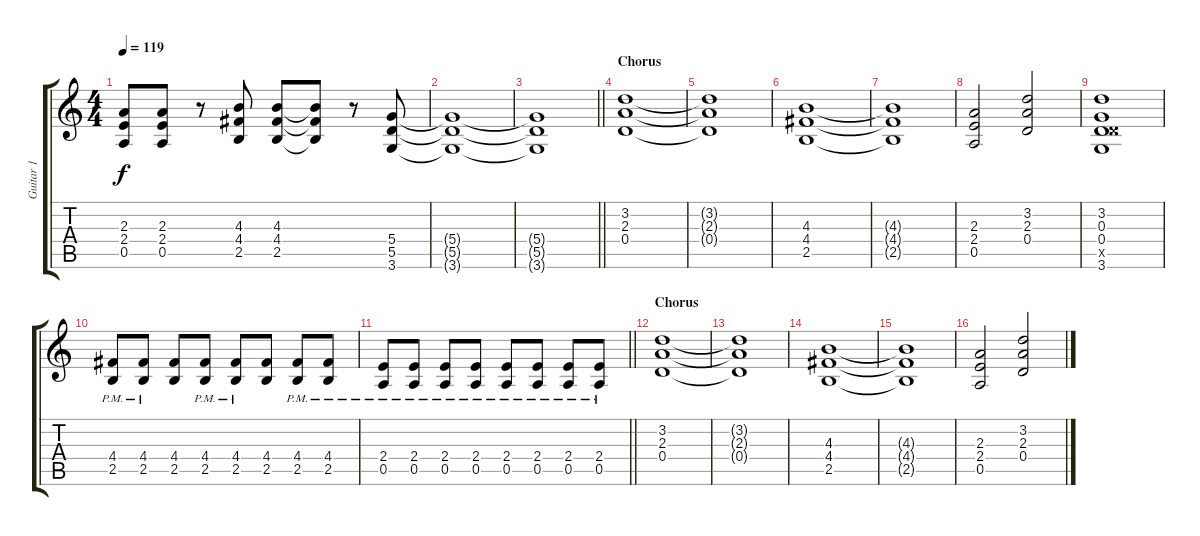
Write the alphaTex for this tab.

\track ("Guitar 1" "Guitar 1") {instrument overdrivenguitar}
\staff {score tabs}
\tuning (E4 B3 G3 D3 A2 E2) {hide}
\ts (4 4)
\tempo 119
\clef g2
\ks c
(2.3 2.4 0.5).8{dy f} (2.3 2.4 0.5).8 r.8 (4.3 4.4 2.5).8 (4.3 4.4 2.5).8 (4.3{t} 4.4{t} 2.5{t}).8 r.8 (5.4 5.5 3.6).8 |
(5.4{t} 5.5{t} 3.6{t}).1 |
\barLineRight lightlight
(5.4{t} 5.5{t} 3.6{t}).1 |
\section ("" "Chorus")
(3.2 2.3 0.4).1 |
(3.2{t} 2.3{t} 0.4{t}).1 |
(4.3 4.4 2.5).1 |
(4.3{t} 4.4{t} 2.5{t}).1 |
(2.3 2.4 0.5).2 (3.2 2.3 0.4).2 |
(3.2 0.3 0.4 5.5{x} 3.6).1 |
(4.4{pm} 2.5{pm}).8 (4.4{pm} 2.5{pm}).8 (4.4 2.5).8 (4.4{pm} 2.5{pm}).8 (4.4{pm} 2.5{pm}).8 (4.4 2.5).8 (4.4{pm} 2.5{pm}).8 (4.4{pm} 2.5{pm}).8 |
\barLineRight lightlight
(2.4{pm} 0.5{pm}).8 (2.4{pm} 0.5{pm}).8 (2.4{pm} 0.5{pm}).8 (2.4{pm} 0.5{pm}).8 (2.4{pm} 0.5{pm}).8 (2.4{pm} 0.5{pm}).8 (2.4{pm} 0.5{pm}).8 (2.4{pm} 0.5{pm}).8 |
\section ("" "Chorus")
(3.2 2.3 0.4).1 |
(3.2{t} 2.3{t} 0.4{t}).1 |
(4.3 4.4 2.5).1 |
(4.3{t} 4.4{t} 2.5{t}).1 |
(2.3 2.4 0.5).2 (3.2 2.3 0.4).2
